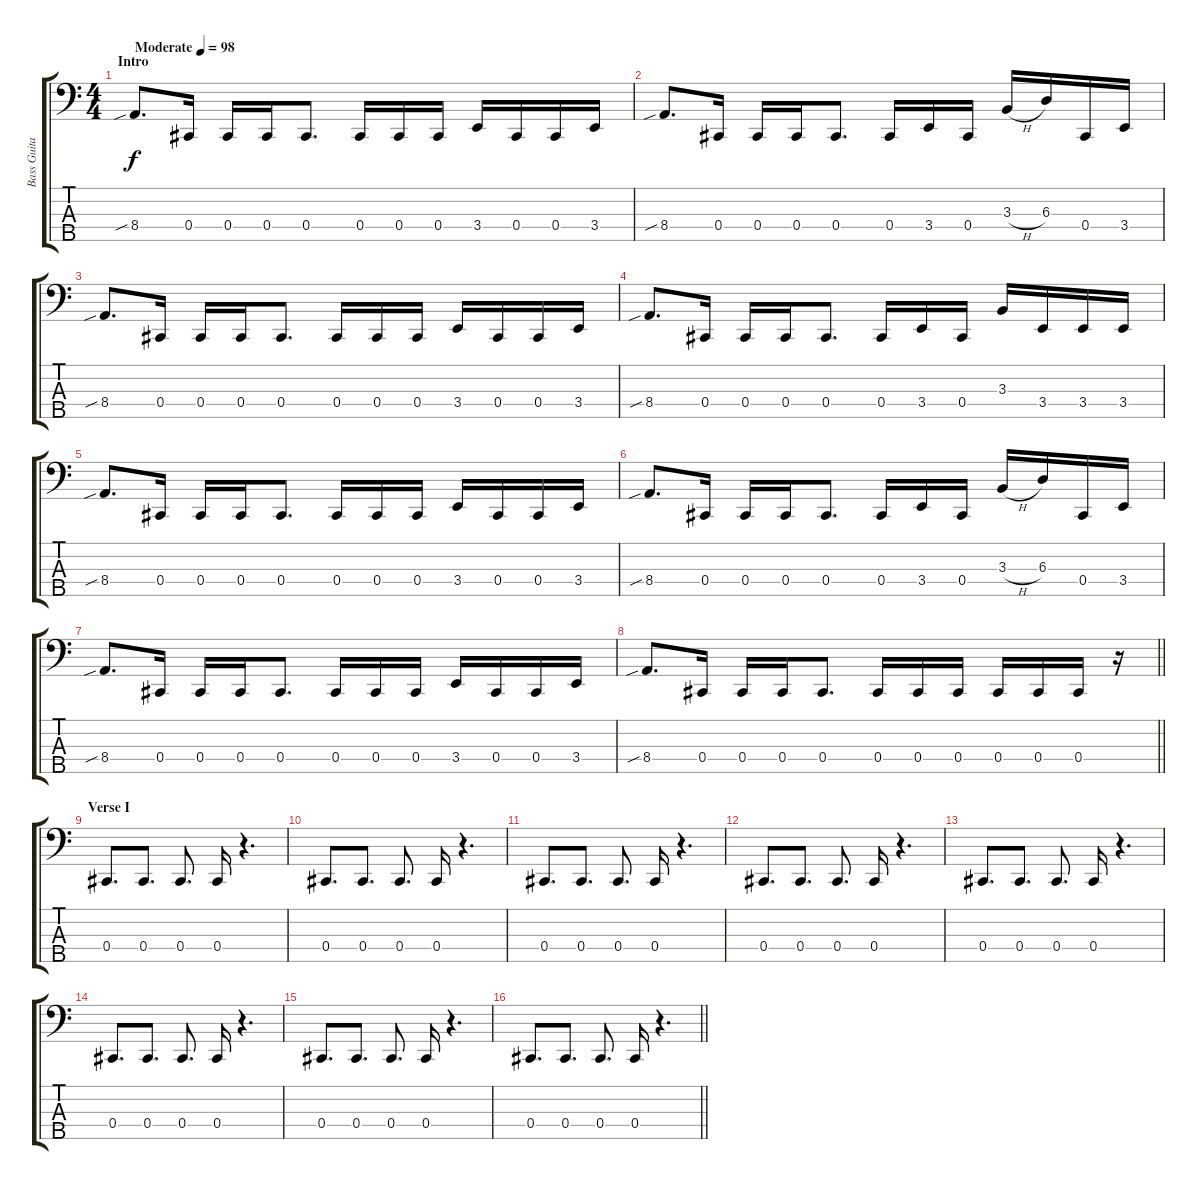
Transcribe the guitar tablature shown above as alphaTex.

\track ("Bass Guitar" "Bass Guita") {instrument electricbassfinger}
\staff {score tabs}
\tuning (Gb2 Db2 Ab1 Db1 Ab0) {hide}
\ts (4 4)
\section ("" "Intro")
\tempo (98 "Moderate")
\clef f4
\ks c
8.4{sib}.8{d dy f instrument electricbassfinger} 0.4.16 0.4.16 0.4.16 0.4.8{d} 0.4.16 0.4.16 0.4.16 3.4.16 0.4.16 0.4.16 3.4.16 |
8.4{sib}.8{d} 0.4.16 0.4.16 0.4.16 0.4.8{d} 0.4.16 3.4.16 0.4.16 3.3{h}.16 6.3.16 0.4.16 3.4.16 |
8.4{sib}.8{d} 0.4.16 0.4.16 0.4.16 0.4.8{d} 0.4.16 0.4.16 0.4.16 3.4.16 0.4.16 0.4.16 3.4.16 |
8.4{sib}.8{d} 0.4.16 0.4.16 0.4.16 0.4.8{d} 0.4.16 3.4.16 0.4.16 3.3.16 3.4.16 3.4.16 3.4.16 |
8.4{sib}.8{d} 0.4.16 0.4.16 0.4.16 0.4.8{d} 0.4.16 0.4.16 0.4.16 3.4.16 0.4.16 0.4.16 3.4.16 |
8.4{sib}.8{d} 0.4.16 0.4.16 0.4.16 0.4.8{d} 0.4.16 3.4.16 0.4.16 3.3{h}.16 6.3.16 0.4.16 3.4.16 |
8.4{sib}.8{d} 0.4.16 0.4.16 0.4.16 0.4.8{d} 0.4.16 0.4.16 0.4.16 3.4.16 0.4.16 0.4.16 3.4.16 |
\barLineRight lightlight
8.4{sib}.8{d} 0.4.16 0.4.16 0.4.16 0.4.8{d} 0.4.16 0.4.16 0.4.16 0.4.16 0.4.16 0.4.16 r.16 |
\section ("" "Verse I")
0.4.8{d} 0.4.8{d} 0.4.8{d} 0.4.16 r.4{d} |
0.4.8{d} 0.4.8{d} 0.4.8{d} 0.4.16 r.4{d} |
0.4.8{d} 0.4.8{d} 0.4.8{d} 0.4.16 r.4{d} |
0.4.8{d} 0.4.8{d} 0.4.8{d} 0.4.16 r.4{d} |
0.4.8{d} 0.4.8{d} 0.4.8{d} 0.4.16 r.4{d} |
0.4.8{d} 0.4.8{d} 0.4.8{d} 0.4.16 r.4{d} |
0.4.8{d} 0.4.8{d} 0.4.8{d} 0.4.16 r.4{d} |
\barLineRight lightlight
0.4.8{d} 0.4.8{d} 0.4.8{d} 0.4.16 r.4{d}
